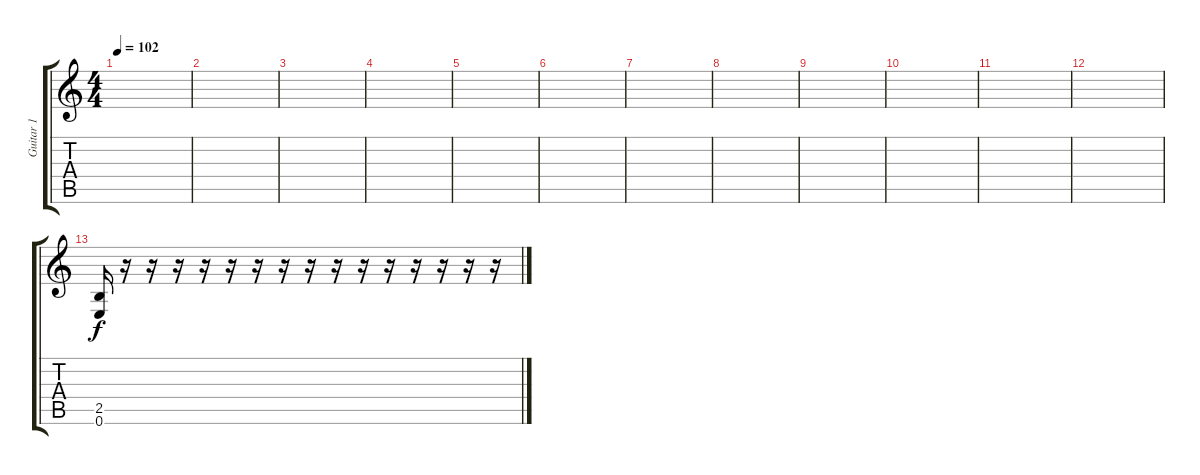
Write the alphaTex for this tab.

\track ("Guitar 1" "Guitar 1") {instrument acousticguitarnylon}
\staff {score tabs}
\tuning (E4 B3 G3 D3 A2 E2) {hide}
\ts (4 4)
\tempo 102
\clef g2
\ks c
|
|
|
|
|
|
|
|
|
|
|
|
(2.5 0.6).16 r.16 r.16 r.16 r.16 r.16 r.16 r.16 r.16 r.16 r.16 r.16 r.16 r.16 r.16 r.16
